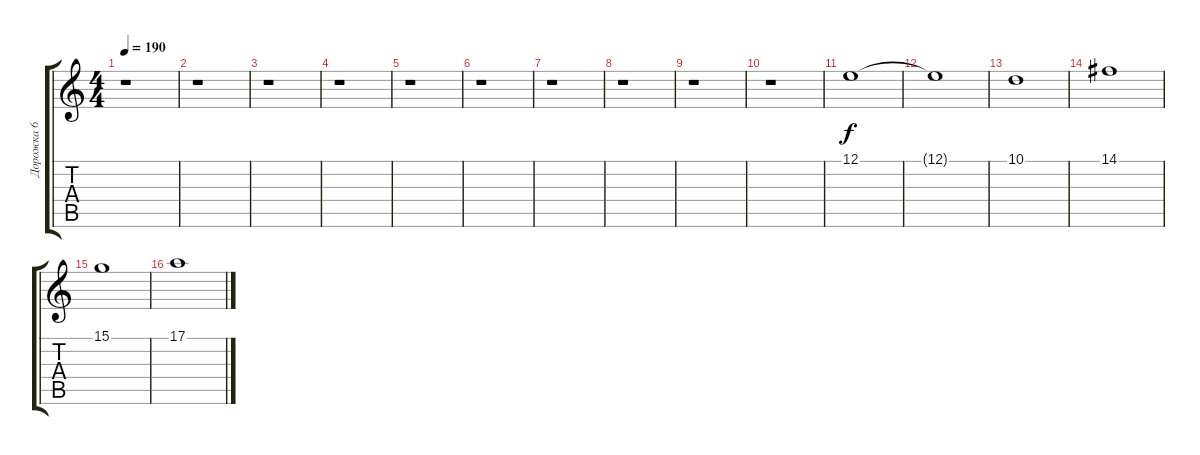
\track ("Дорожка 6" "Дорожка 6") {instrument stringensemble2}
\staff {score tabs}
\tuning (E4 B3 G3 D3 A2 E2) {hide}
\ts (4 4)
\tempo 190
\clef g2
\ks c
r.1{dy f} |
r.1 |
r.1 |
r.1 |
r.1 |
r.1 |
r.1 |
r.1 |
r.1 |
r.1 |
12.1.1 |
12.1{t}.1 |
10.1.1 |
14.1.1 |
15.1.1 |
17.1.1
